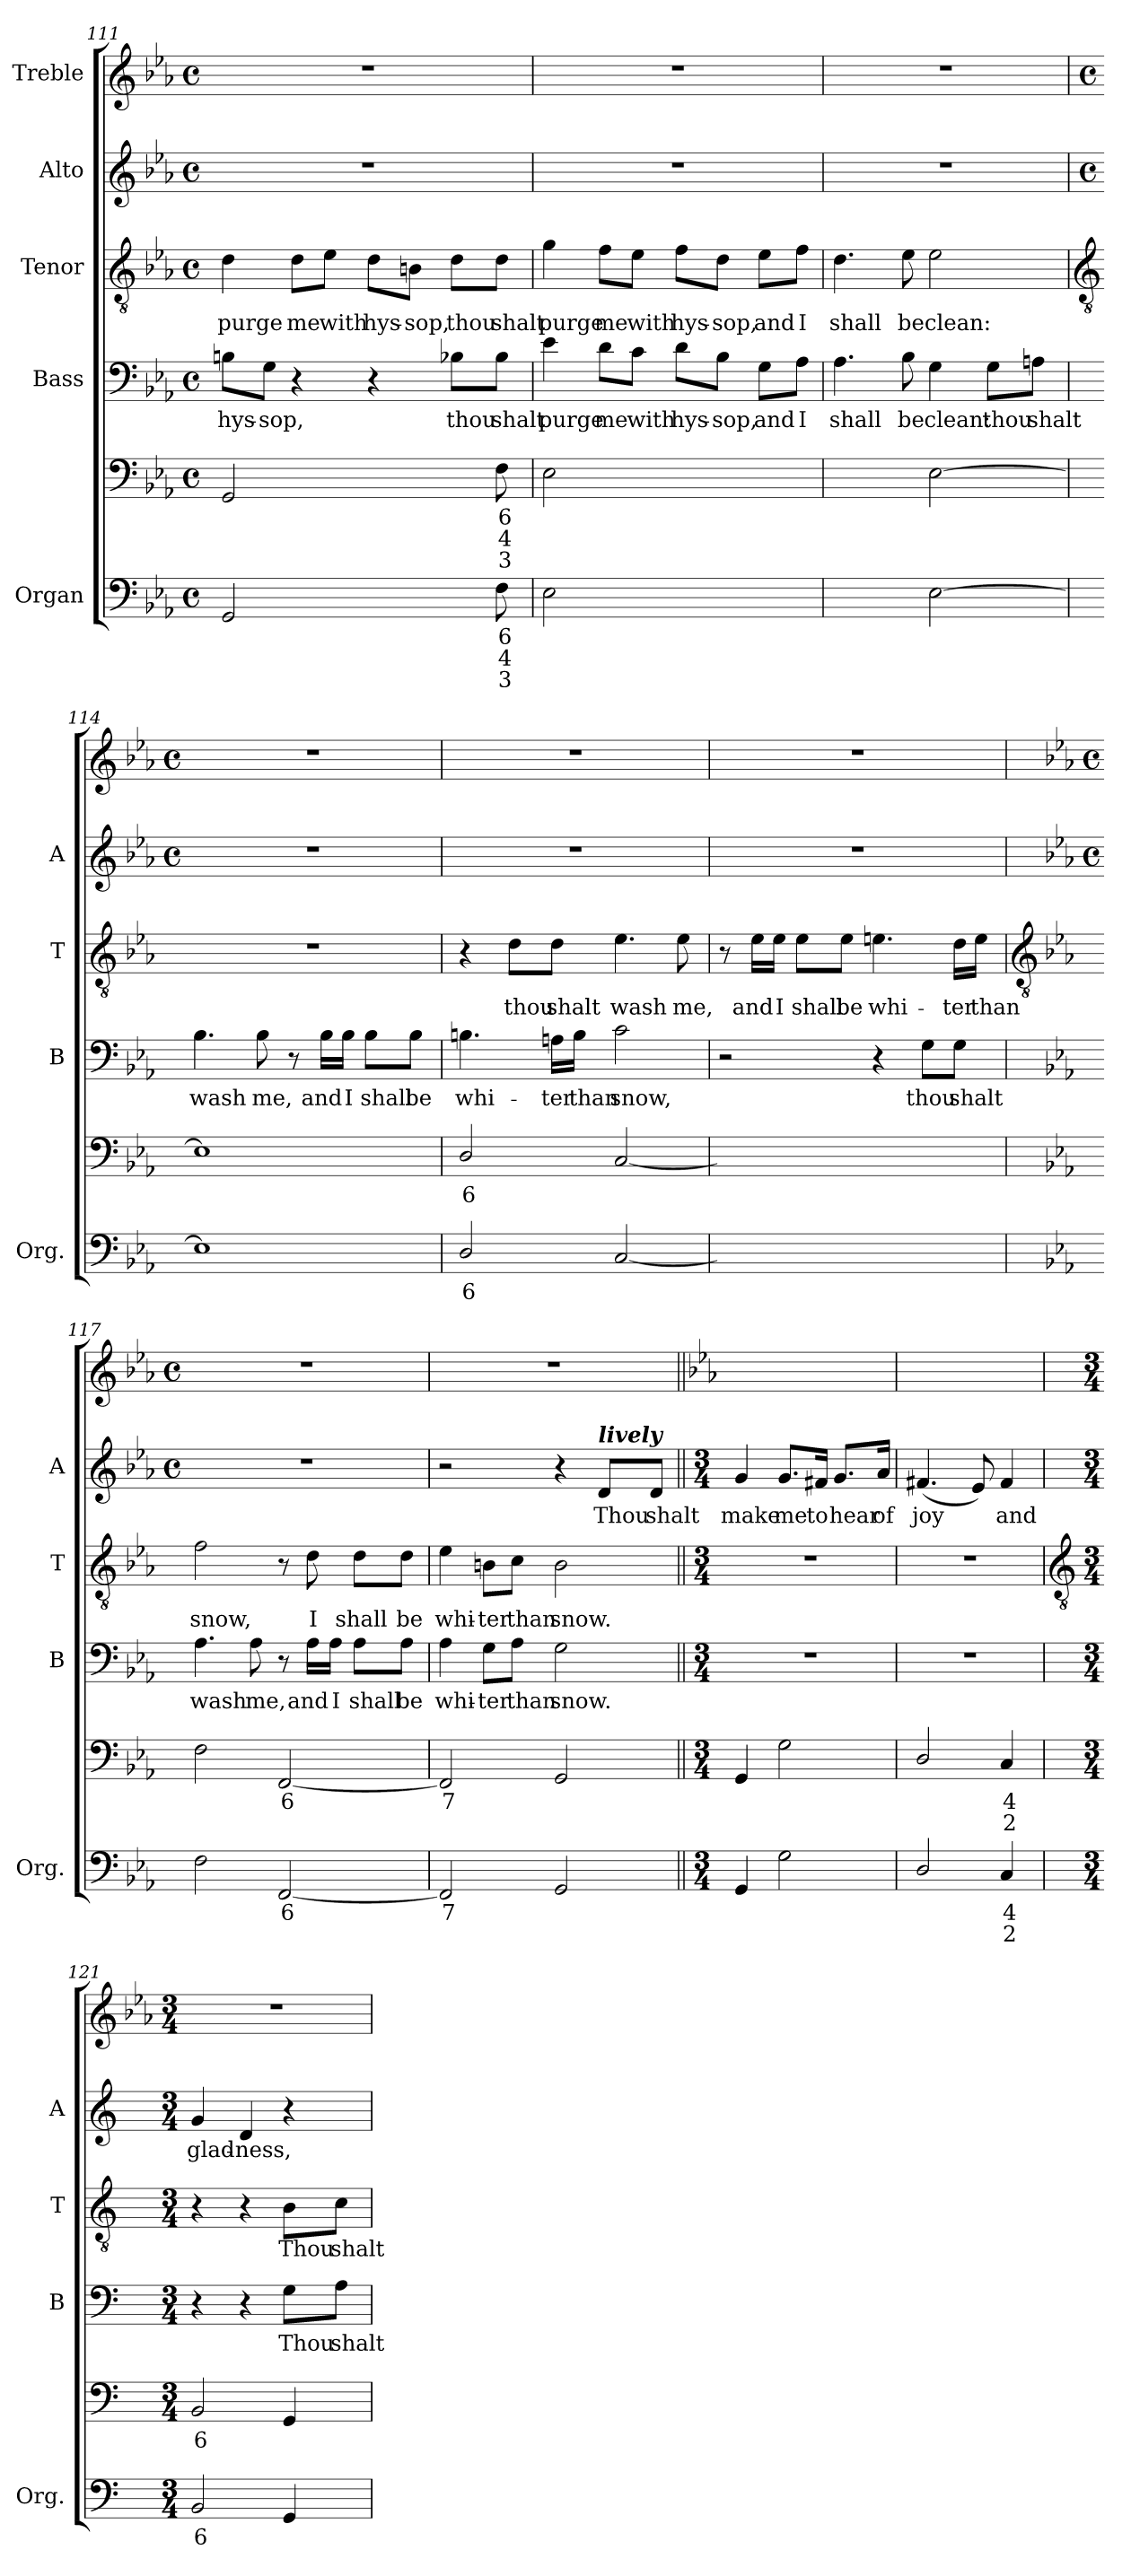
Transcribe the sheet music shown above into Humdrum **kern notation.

**kern	**text	**text	**text	**kern	**text	**text	**text	**kern	**text	**kern	**text	**kern	**text	**kern
*part5	*part5	*part5	*part5	*part5	*part5	*part5	*part5	*part4	*part4	*part3	*part3	*part2	*part2	*part1
*staff6	*staff6	*staff6	*staff6	*staff5	*staff5	*staff5	*staff5	*staff4	*staff4	*staff3	*staff3	*staff2	*staff2	*staff1
*I"Organ	*	*	*	*	*	*	*	*I"Bass	*	*I"Tenor	*	*I"Alto	*	*I"Treble
*I'Org.	*	*	*	*	*	*	*	*I'B	*	*I'T	*	*I'A	*	*
!!LO:LB:g=z
*clefF4	*	*	*	*clefF4	*	*	*	*clefF4	*	*clefGv2	*	*clefG2	*	*clefG2
*k[b-e-a-]	*	*	*	*k[b-e-a-]	*	*	*	*k[b-e-a-]	*	*k[b-e-a-]	*	*k[b-e-a-]	*	*k[b-e-a-]
*E-:	*	*	*	*E-:	*	*	*	*E-:	*	*E-:	*	*E-:	*	*E-:
*M4/4	*	*	*	*M4/4	*	*	*	*M4/4	*	*M4/4	*	*M4/4	*	*M4/4
*met(c)	*	*	*	*met(c)	*	*	*	*met(c)	*	*met(c)	*	*met(c)	*	*met(c)
=111	=111	=111	=111	=111	=111	=111	=111	=111	=111	=111	=111	=111	=111	=111
!	!	!	!	!	!	!	!	!	!LO:LY:b	!	!LO:LY:b	!	!	!
2GG	.	.	.	2GG	.	.	.	8Bn\L	hys-	4d	purge	1r	.	1r
!	!	!	!	!	!	!	!	!	!LO:LY:b	!	!	!	!	!
.	.	.	.	.	.	.	.	8G\J	-sop,	.	.	.	.	.
!	!	!	!	!	!	!	!	!	!	!	!LO:LY:b	!	!	!
.	.	.	.	.	.	.	.	4r	.	8d\L	me	.	.	.
!	!	!	!	!	!	!	!	!	!	!	!LO:LY:b	!	!	!
.	.	.	.	.	.	.	.	.	.	8e-\J	with	.	.	.
!	!	!	!	!	!	!	!	!	!	!	!LO:LY:b	!	!	!
[4Gyy	.	.	.	[4Gyy	.	.	.	4r	.	8d\L	hys-	.	.	.
!	!	!	!	!	!	!	!	!	!	!	!LO:LY:b	!	!	!
.	.	.	.	.	.	.	.	.	.	8Bn\J	-sop,	.	.	.
!	!	!	!	!	!	!	!	!	!LO:LY:b	!	!LO:LY:b	!	!	!
8Gyy]	.	.	.	8Gyy]	.	.	.	8B-X\L	thou	8d\L	thou	.	.	.
!	!LO:LY:b	!LO:LY:b	!LO:LY:b	!	!LO:LY:b	!LO:LY:b	!LO:LY:b	!	!LO:LY:b	!	!LO:LY:b	!	!	!
8FL	6	4	3	8FL	6	4	3	8B-\J	shalt	8d\J	shalt	.	.	.
=112	=112	=112	=112	=112	=112	=112	=112	=112	=112	=112	=112	=112	=112	=112
!	!	!	!	!	!	!	!	!	!LO:LY:b	!	!LO:LY:b	!	!	!
2E-	.	.	.	2E-	.	.	.	4e-	purge	4g	purge	1r	.	1r
!	!	!	!	!	!	!	!	!	!LO:LY:b	!	!LO:LY:b	!	!	!
.	.	.	.	.	.	.	.	8d\L	me	8f\L	me	.	.	.
!	!	!	!	!	!	!	!	!	!LO:LY:b	!	!LO:LY:b	!	!	!
.	.	.	.	.	.	.	.	8c\J	with	8e-\J	with	.	.	.
!	!LO:LY:b	!LO:LY:b	!	!	!LO:LY:b	!LO:LY:b	!	!	!LO:LY:b	!	!LO:LY:b	!	!	!
[4BB-yy	5	3	.	[4BB-yy	5	3	.	8d\L	hys-	8f\L	hys-	.	.	.
!	!	!	!	!	!	!	!	!	!LO:LY:b	!	!LO:LY:b	!	!	!
.	.	.	.	.	.	.	.	8B-\J	-sop,	8d\J	-sop,	.	.	.
!	!LO:LY:b	!LO:LY:b	!	!	!LO:LY:b	!LO:LY:b	!	!	!LO:LY:b	!	!LO:LY:b	!	!	!
4BB-yy]	6	4	.	4BB-yy]	6	4	.	8G\L	and	8e-\L	and	.	.	.
!	!	!	!	!	!	!	!	!	!LO:LY:b	!	!LO:LY:b	!	!	!
.	.	.	.	.	.	.	.	8A-\J	I	8f\J	I	.	.	.
=113	=113	=113	=113	=113	=113	=113	=113	=113	=113	=113	=113	=113	=113	=113
!	!LO:LY:b	!LO:LY:b	!	!	!LO:LY:b	!LO:LY:b	!	!	!LO:LY:b	!	!LO:LY:b	!	!	!
[4BB-yy	7	4	.	[4BB-yy	7	4	.	4.A-	shall	4.d	shall	1r	.	1r
!	!	!LO:LY:b	!	!	!	!LO:LY:b	!	!	!	!	!	!	!	!
4BB-yy]	.	3	.	4BB-yy]	.	3	.	.	.	.	.	.	.	.
!	!	!	!	!	!	!	!	!	!LO:LY:b	!	!LO:LY:b	!	!	!
.	.	.	.	.	.	.	.	8B-	be	8e-	be	.	.	.
!	!	!	!	!	!	!	!	!	!LO:LY:b	!	!LO:LY:b	!	!	!
[2E-	.	.	.	[2E-	.	.	.	4G	clean:	2e-	clean:	.	.	.
!	!	!	!	!	!	!	!	!	!LO:LY:b	!	!	!	!	!
.	.	.	.	.	.	.	.	8G\L	thou	.	.	.	.	.
!	!	!	!	!	!	!	!	!	!LO:LY:b	!	!	!	!	!
.	.	.	.	.	.	.	.	8An\J	shalt	.	.	.	.	.
!!LO:LB:g=z
=114	=114	=114	=114	=114	=114	=114	=114	=114	=114	=114	=114	=114	=114	=114
*	*	*	*	*	*	*	*	*	*	*clefGv2	*	*	*	*
*	*	*	*	*	*	*	*	*	*	*	*	*M4/4	*	*M4/4
*	*	*	*	*	*	*	*	*	*	*	*	*met(c)	*	*met(c)
!	!	!	!	!	!	!	!	!	!LO:LY:b	!	!	!	!	!
1E-]	.	.	.	1E-]	.	.	.	4.B-	wash	1r	.	1r	.	1r
!	!	!	!	!	!	!	!	!	!LO:LY:b	!	!	!	!	!
.	.	.	.	.	.	.	.	8B-	me,	.	.	.	.	.
.	.	.	.	.	.	.	.	8r	.	.	.	.	.	.
!	!	!	!	!	!	!	!	!	!LO:LY:b	!	!	!	!	!
.	.	.	.	.	.	.	.	16B-\LL	and	.	.	.	.	.
!	!	!	!	!	!	!	!	!	!LO:LY:b	!	!	!	!	!
.	.	.	.	.	.	.	.	16B-\JJ	I	.	.	.	.	.
!	!	!	!	!	!	!	!	!	!LO:LY:b	!	!	!	!	!
.	.	.	.	.	.	.	.	8B-\L	shall	.	.	.	.	.
!	!	!	!	!	!	!	!	!	!LO:LY:b	!	!	!	!	!
.	.	.	.	.	.	.	.	8B-\J	be	.	.	.	.	.
=115	=115	=115	=115	=115	=115	=115	=115	=115	=115	=115	=115	=115	=115	=115
!	!LO:LY:b	!	!	!	!LO:LY:b	!	!	!	!LO:LY:b	!	!	!	!	!
2D/	6	.	.	2D/	6	.	.	4.Bn	whi-	4r	.	1r	.	1r
!	!	!	!	!	!	!	!	!	!	!	!LO:LY:b	!	!	!
.	.	.	.	.	.	.	.	.	.	8d\L	thou	.	.	.
!	!	!	!	!	!	!	!	!	!LO:LY:b	!	!LO:LY:b	!	!	!
.	.	.	.	.	.	.	.	16An\LL	-ter	8d\J	shalt	.	.	.
!	!	!	!	!	!	!	!	!	!LO:LY:b	!	!	!	!	!
.	.	.	.	.	.	.	.	16B\JJ	than	.	.	.	.	.
!	!	!	!	!	!	!	!	!	!LO:LY:b	!	!LO:LY:b	!	!	!
[2C	.	.	.	[2C	.	.	.	2c	snow,	4.e-	wash	.	.	.
!	!	!	!	!	!	!	!	!	!	!	!LO:LY:b	!	!	!
.	.	.	.	.	.	.	.	.	.	8e-	me,	.	.	.
=116	=116	=116	=116	=116	=116	=116	=116	=116	=116	=116	=116	=116	=116	=116
2Cyy_	.	.	.	2Cyy_	.	.	.	2r	.	8r	.	1r	.	1r
!	!	!	!	!	!	!	!	!	!	!	!LO:LY:b	!	!	!
.	.	.	.	.	.	.	.	.	.	16e-\LL	and	.	.	.
!	!	!	!	!	!	!	!	!	!	!	!LO:LY:b	!	!	!
.	.	.	.	.	.	.	.	.	.	16e-\JJ	I	.	.	.
!	!	!	!	!	!	!	!	!	!	!	!LO:LY:b	!	!	!
.	.	.	.	.	.	.	.	.	.	8e-\L	shall	.	.	.
!	!	!	!	!	!	!	!	!	!	!	!LO:LY:b	!	!	!
.	.	.	.	.	.	.	.	.	.	8e-\J	be	.	.	.
!	!	!	!	!	!	!	!	!	!	!	!LO:LY:b	!	!	!
2Cyy]	.	.	.	2Cyy]	.	.	.	4r	.	4.en	whi-	.	.	.
!	!	!	!	!	!	!	!	!	!LO:LY:b	!	!	!	!	!
.	.	.	.	.	.	.	.	8G\L	thou	.	.	.	.	.
!	!	!	!	!	!	!	!	!	!LO:LY:b	!	!LO:LY:b	!	!	!
.	.	.	.	.	.	.	.	8G\J	shalt	16d\LL	-ter	.	.	.
!	!	!	!	!	!	!	!	!	!	!	!LO:LY:b	!	!	!
.	.	.	.	.	.	.	.	.	.	16e\JJ	than	.	.	.
!!LO:LB:g=z
=117	=117	=117	=117	=117	=117	=117	=117	=117	=117	=117	=117	=117	=117	=117
*	*	*	*	*	*	*	*	*	*	*clefGv2	*	*	*	*
*	*	*	*	*	*	*	*	*	*	*	*	*k[b-e-a-]	*	*
*	*	*	*	*	*	*	*	*	*	*	*	*E-:	*	*
*	*	*	*	*	*	*	*	*	*	*	*	*M4/4	*	*M4/4
*	*	*	*	*	*	*	*	*	*	*	*	*met(c)	*	*met(c)
!	!	!	!	!	!	!	!	!	!LO:LY:b	!	!LO:LY:b	!	!	!
2F	.	.	.	2F	.	.	.	4.A-	wash	2f	snow,	1r	.	1r
!	!	!	!	!	!	!	!	!	!LO:LY:b	!	!	!	!	!
.	.	.	.	.	.	.	.	8A-	me,	.	.	.	.	.
!	!LO:LY:b	!	!	!	!LO:LY:b	!	!	!	!	!	!	!	!	!
[2FF	6	.	.	[2FF	6	.	.	8r	.	8r	.	.	.	.
!	!	!	!	!	!	!	!	!	!LO:LY:b	!	!LO:LY:b	!	!	!
.	.	.	.	.	.	.	.	16A-\LL	and	8d	I	.	.	.
!	!	!	!	!	!	!	!	!	!LO:LY:b	!	!	!	!	!
.	.	.	.	.	.	.	.	16A-\JJ	I	.	.	.	.	.
!	!	!	!	!	!	!	!	!	!LO:LY:b	!	!LO:LY:b	!	!	!
.	.	.	.	.	.	.	.	8A-\L	shall	8d\L	shall	.	.	.
!	!	!	!	!	!	!	!	!	!LO:LY:b	!	!LO:LY:b	!	!	!
.	.	.	.	.	.	.	.	8A-\J	be	8d\J	be	.	.	.
=118	=118	=118	=118	=118	=118	=118	=118	=118	=118	=118	=118	=118	=118	=118
!	!LO:LY:b	!	!	!	!LO:LY:b	!	!	!	!LO:LY:b	!	!LO:LY:b	!	!	!
2FF]	7	.	.	2FF]	7	.	.	4A-	whi-	4e-	whi-	2r	.	1r
!	!	!	!	!	!	!	!	!	!LO:LY:b	!	!LO:LY:b	!	!	!
.	.	.	.	.	.	.	.	8G\L	-ter	8Bn\L	-ter	.	.	.
!	!	!	!	!	!	!	!	!	!LO:LY:b	!	!LO:LY:b	!	!	!
.	.	.	.	.	.	.	.	8A-\J	than	8c\J	than	.	.	.
!	!	!	!	!	!	!	!	!	!LO:LY:b	!	!LO:LY:b	!	!	!
2GG	.	.	.	2GG	.	.	.	2G	snow.	2B	snow.	4r	.	.
!	!	!	!	!	!	!	!	!	!	!	!	!LO:TX:a:Bi:t=lively	!	!
!	!	!	!	!	!	!	!	!	!	!	!	!	!LO:LY:b	!
.	.	.	.	.	.	.	.	.	.	.	.	8d/L	Thou	.
!	!	!	!	!	!	!	!	!	!	!	!	!	!LO:LY:b	!
.	.	.	.	.	.	.	.	.	.	.	.	8d/J	shalt	.
=119||	=119||	=119||	=119||	=119||	=119||	=119||	=119||	=119||	=119||	=119||	=119||	=119||	=119||	=119||
*k[]	*	*	*	*k[]	*	*	*	*k[]	*	*k[]	*	*k[]	*	*
*C:	*	*	*	*C:	*	*	*	*C:	*	*C:	*	*C:	*	*
*M3/4	*	*	*	*M3/4	*	*	*	*M3/4	*	*M3/4	*	*M3/4	*	*
!	!	!	!	!	!	!	!	!LO:N:vis=1	!	!LO:N:vis=1	!	!	!LO:LY:b	!
4GG	.	.	.	4GG	.	.	.	2.r	.	2.r	.	4g	make	2.r
!	!	!	!	!	!	!	!	!	!	!	!	!	!LO:LY:b	!
2G	.	.	.	2G	.	.	.	.	.	.	.	8.g/L	me	.
!	!	!	!	!	!	!	!	!	!	!	!	!	!LO:LY:b	!
.	.	.	.	.	.	.	.	.	.	.	.	16f#X/Jk	to	.
!	!	!	!	!	!	!	!	!	!	!	!	!	!LO:LY:b	!
.	.	.	.	.	.	.	.	.	.	.	.	8.g/L	hear	.
!	!	!	!	!	!	!	!	!	!	!	!	!	!LO:LY:b	!
.	.	.	.	.	.	.	.	.	.	.	.	16a/Jk	of	.
=120	=120	=120	=120	=120	=120	=120	=120	=120	=120	=120	=120	=120	=120	=120
!	!	!	!	!	!	!	!	!LO:N:vis=1	!	!LO:N:vis=1	!	!	!LO:LY:b	!
2D/	.	.	.	2D/	.	.	.	2.r	.	2.r	.	(<4.f#X	joy	2.r
.	.	.	.	.	.	.	.	.	.	.	.	8e)	.	.
!	!LO:LY:b	!LO:LY:b	!	!	!LO:LY:b	!LO:LY:b	!	!	!	!	!	!	!LO:LY:b	!
4C	4	2	.	4C	4	2	.	.	.	.	.	4f#	and	.
!!LO:LB:g=z
=121	=121	=121	=121	=121	=121	=121	=121	=121	=121	=121	=121	=121	=121	=121
*	*	*	*	*	*	*	*	*	*	*clefGv2	*	*	*	*
*M3/4	*	*	*	*M3/4	*	*	*	*M3/4	*	*M3/4	*	*M3/4	*	*M3/4
!	!LO:LY:b	!	!	!	!LO:LY:b	!	!	!	!	!	!	!	!LO:LY:b	!
2BB	6	.	.	2BB	6	.	.	4r	.	4r	.	4g	glad-	2.r
!	!	!	!	!	!	!	!	!	!	!	!	!	!LO:LY:b	!
.	.	.	.	.	.	.	.	4r	.	4r	.	4d	-ness,	.
!	!	!	!	!	!	!	!	!	!LO:LY:b	!	!LO:LY:b	!	!	!
4GG	.	.	.	4GG	.	.	.	8G\L	Thou	8B\L	Thou	4r	.	.
!	!	!	!	!	!	!	!	!	!LO:LY:b	!	!LO:LY:b	!	!	!
.	.	.	.	.	.	.	.	8A\J	shalt	8c\J	shalt	.	.	.
=	=	=	=	=	=	=	=	=	=	=	=	=	=	=
*-	*-	*-	*-	*-	*-	*-	*-	*-	*-	*-	*-	*-	*-	*-
